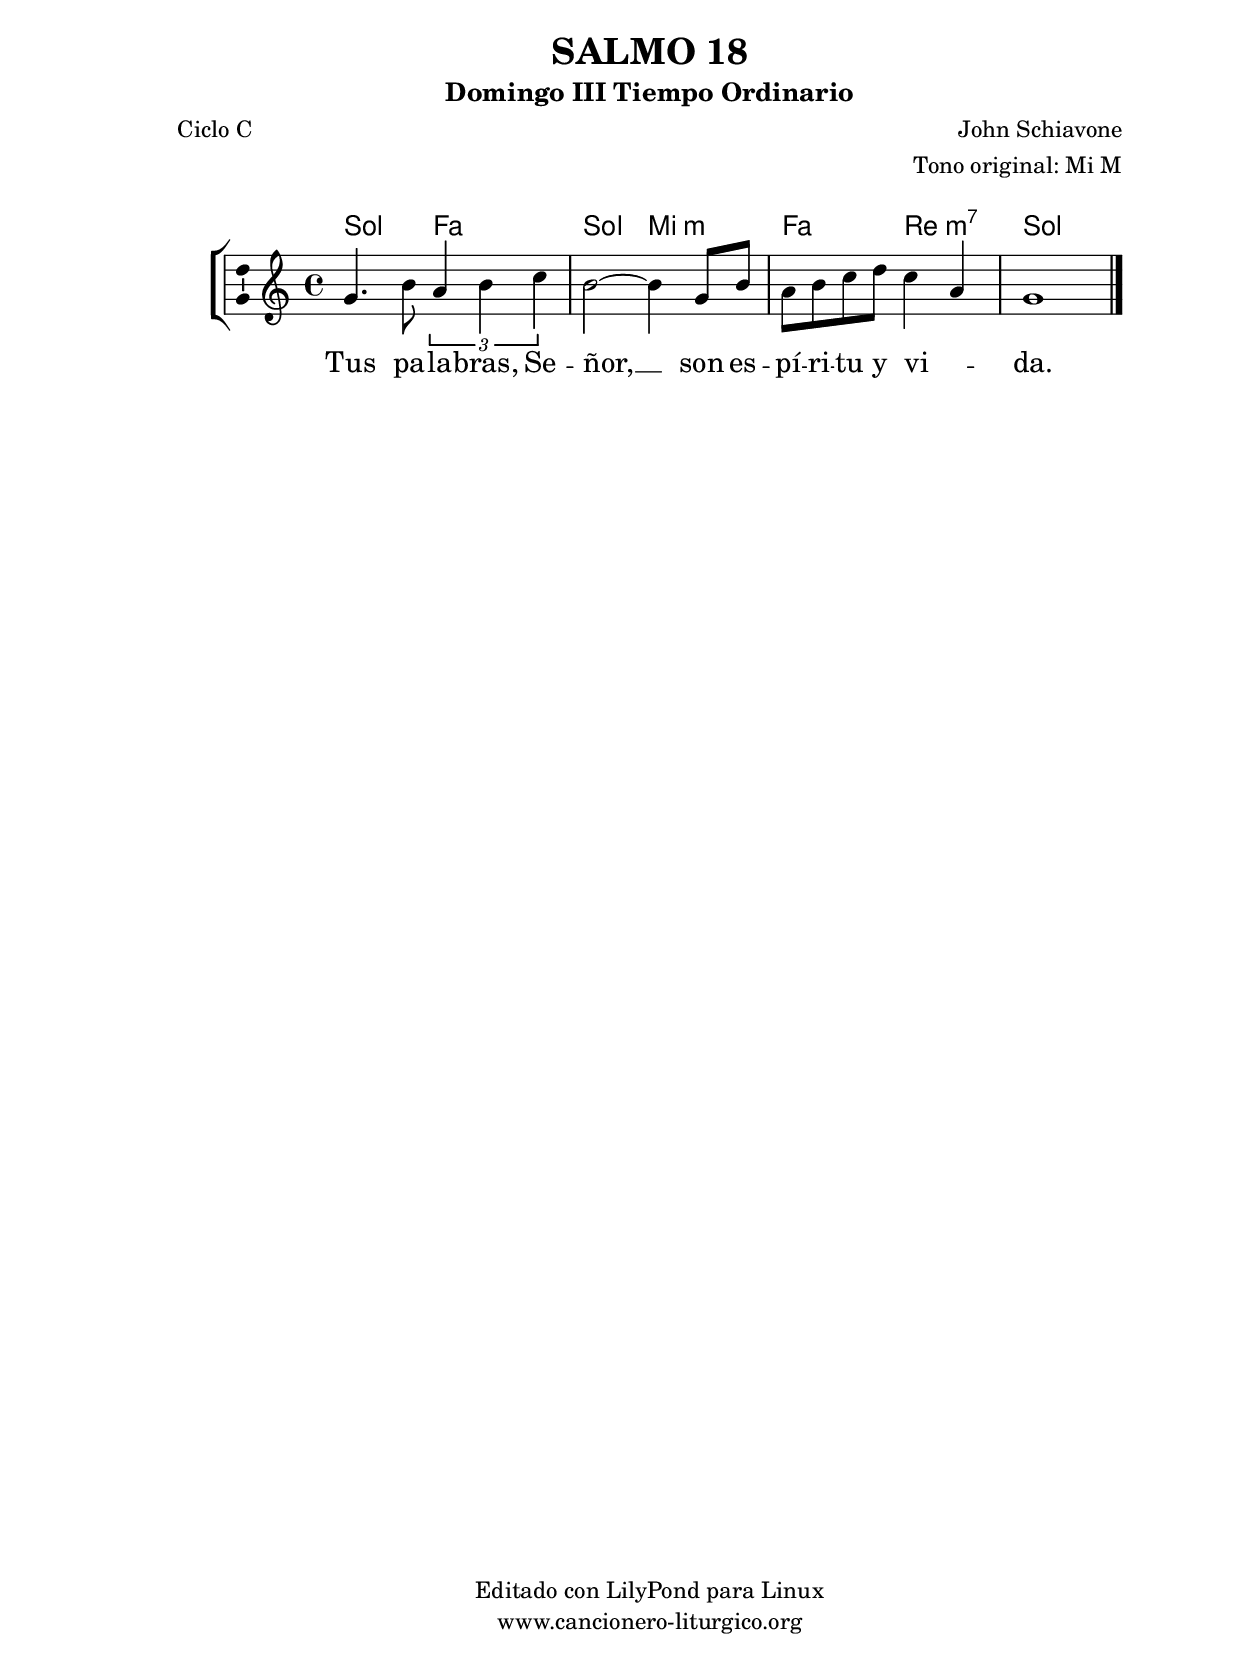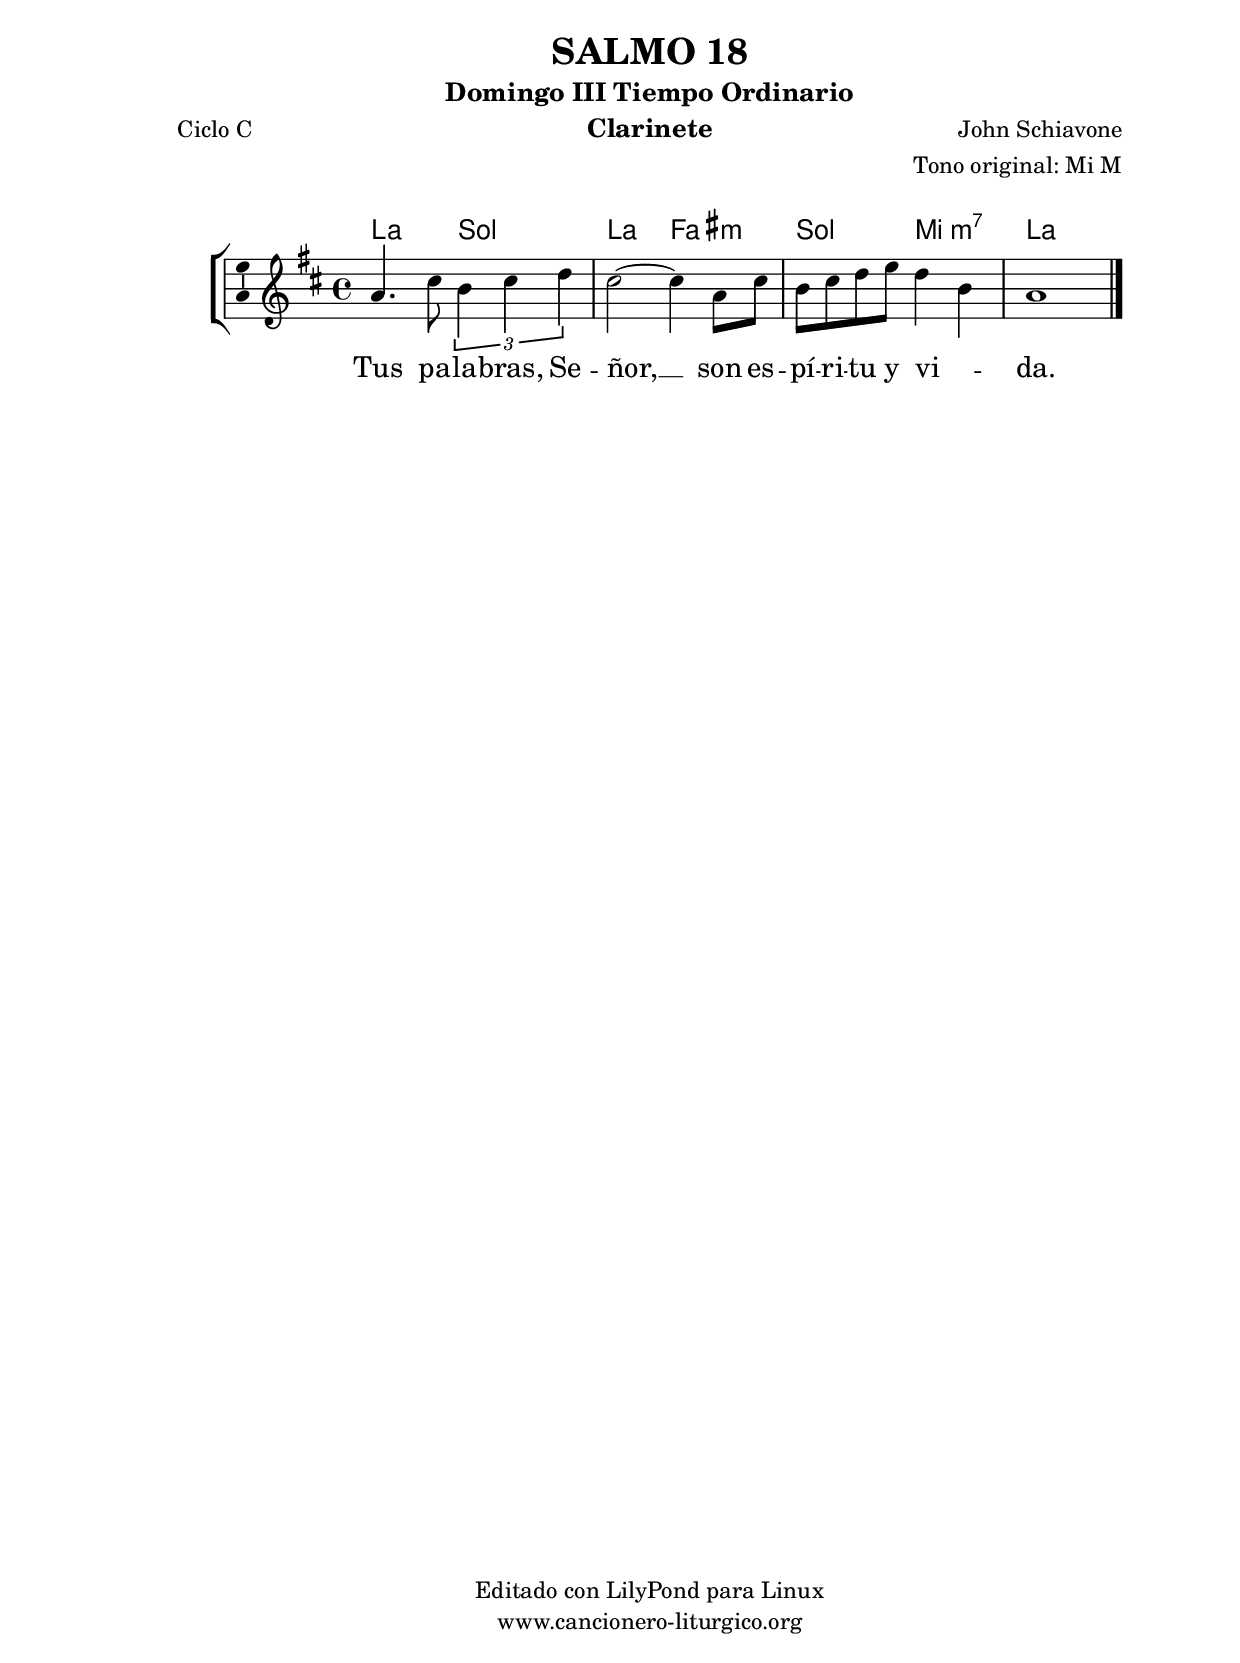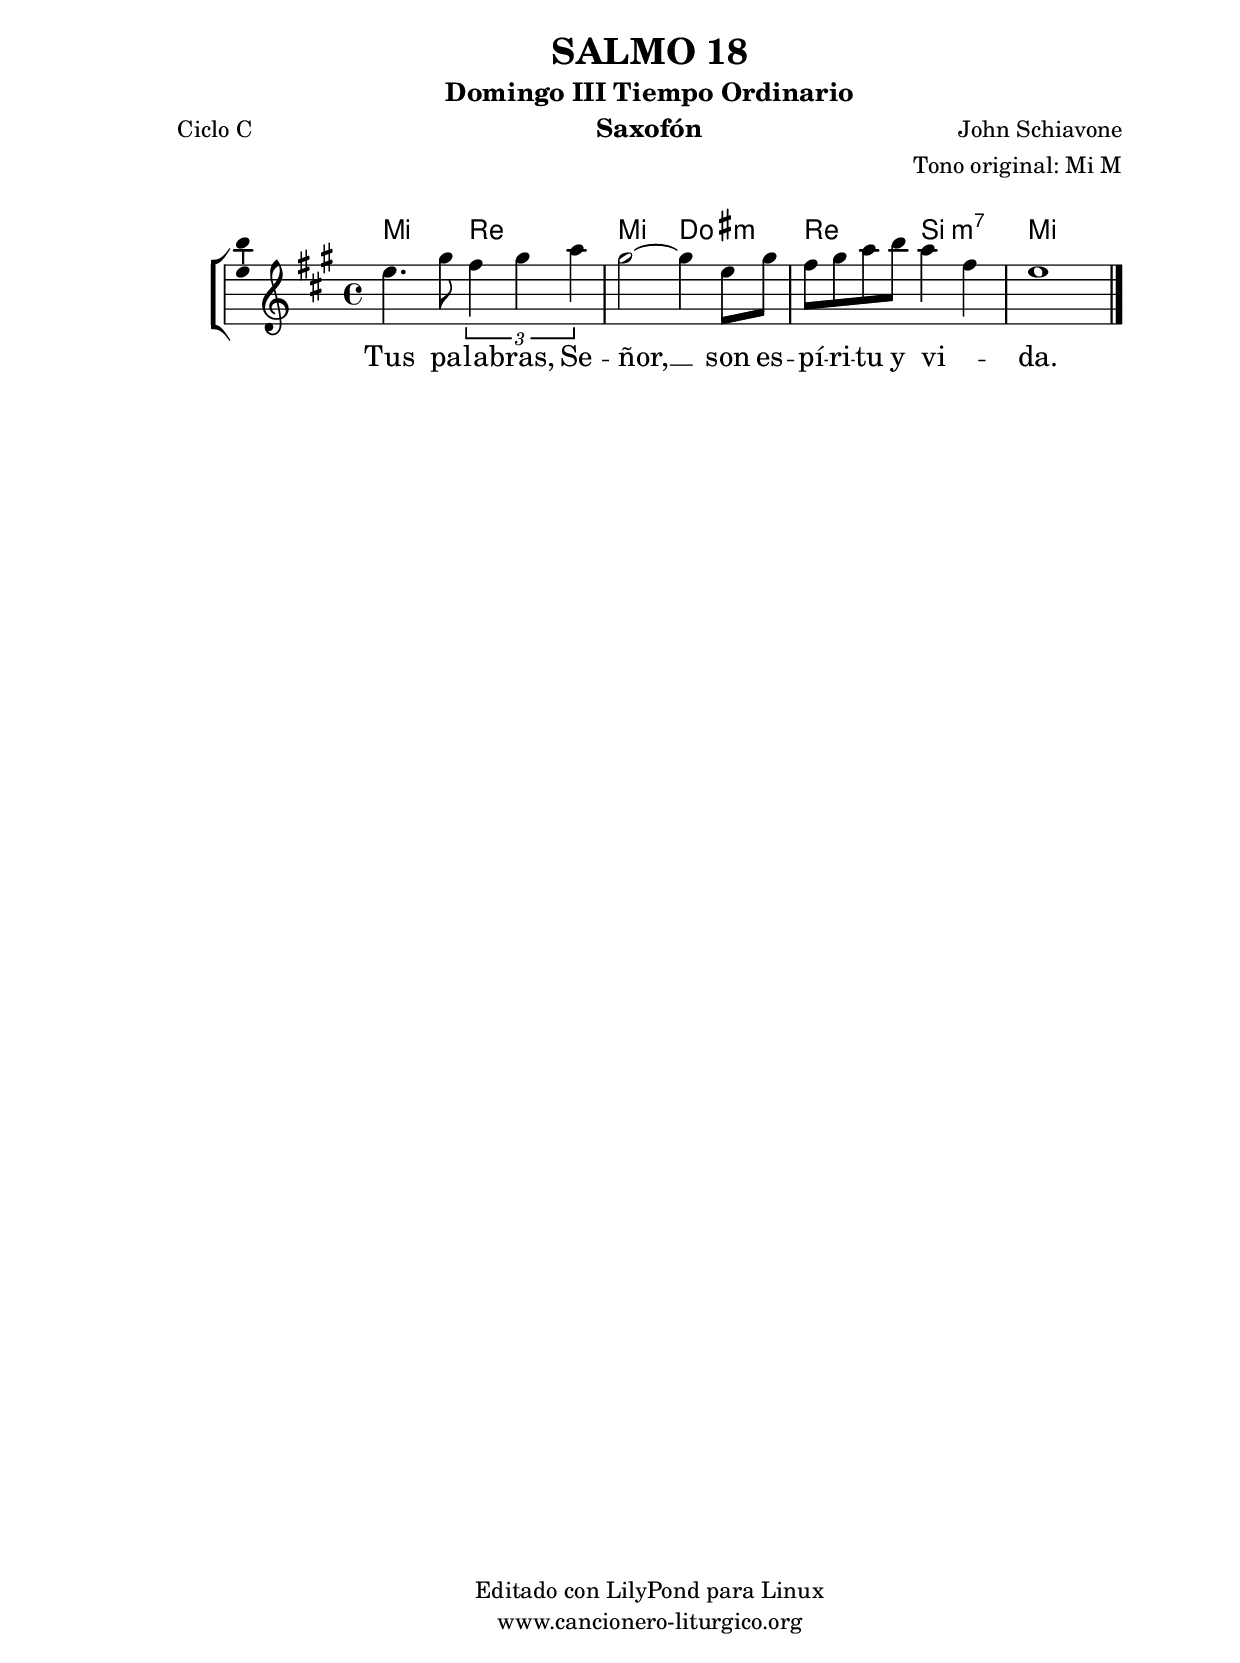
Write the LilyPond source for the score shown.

%
%para convertir .midi en .wav:
%timidity filename.midi -Ow -o finename.wav
%
%
%Para convertir de .wav a .mp3:
%lame -h -m j filename.wav
%
%
%para escuchar el midi:
%timidity nombrefichero.midi
%


%versión de lilypond para la que se ha escrito esta partitura:
\version "2.16.0"

	%Tamaño papel
	#(set-default-paper-size "a4")
	%Tamaño partitura
	#(set-global-staff-size 20)
	%No responde al pulsar sobre una nota
	#(ly:set-option 'point-and-click #f)

%parámetros del encabezamiento:
\header {
	title = "SALMO 18"
	subtitle = "Domingo III Tiempo Ordinario"
	composer = "John Schiavone"
	poet = "Ciclo C"
	meter = ""
	arranger = "Tono original: Mi M"
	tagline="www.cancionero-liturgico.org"
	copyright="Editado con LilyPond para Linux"
	tiempo = "Ordinario"
	usos = "Salmo"
	letra = "Tus palabras, Señor, son espíritu y vida."
	}

%parámetros asociados al papel:
\paper  {
	oddHeaderMarkup = \markup {\fill-line { \on-the-fly #not-first-page \fromproperty #'header:title \on-the-fly #not-first-page \fromproperty #'header:composer }}
	evenHeaderMarkup = \markup {\fill-line { \fromproperty #'header:composer \fromproperty #'header:title }}
	#(set-paper-size "a4")
	print-page-number = ##f
	first-page-number = 1
	print-first-page-number = ##f
%	head-separation = 3.0 \cm
	top-margin = 2.0 \cm
	bottom-margin = 0.5\cm
%%%	bottom-margin = -1.0\cm
	left-margin = 3.0 \cm
	line-width = 16.0 \cm 
	indent = 8\mm
	interscoreline = 2.\mm
	between-system-space = 15\mm
%	para que las partituras no llenen la hoja:
	ragged-bottom = ##t
%	idem para la última hoja:
	ragged-last-bottom = ##f
%	para que las partituras llenen el ancho del papel:
	ragged-last = ##f
	after-title-space = 2.5 \cm
%page-count=1
%system-count=8

	%Flexible Vertical Spacing
%	markup-markup-spacing =
%	#'((basic-distance . 15) (minimum-distance . 15) (padding . 3))
	markup-system-spacing =
	#'((basic-distance . 15) (minimum-distance . 15) (padding . 3))
	system-system-spacing =
	#'((basic-distance . 15) (minimum-distance . 15) (padding . 3))
	score-system-spacing =
	#'((basic-distance . 15) (minimum-distance . 15) (padding . 5))
%	top-system-spacing = % header
%	#'((basic-distance . 8) (minimum-distance . 0) (padding . 3))
%	top-markup-spacing =
%	#'((basic-distance . 20) (minimum-distance . 20) (padding . 3))
	last-bottom-spacing = % footer
	#'((basic-distance . 5) (minimum-distance . 5) (padding . 3))
%	score-markup-spacing =
%	#'((basic-distance . 16) (minimum-distance . 13) (padding . 3))

	}


%parámetros que afectan a toda la partitura:
global =  {
	%clave de sol (G):
	\clef G
	%armadura:
	\transpose e g
	\key a \major
	\tempo 4=80
	\set Score.tempoHideNote = ##t
	}


acordes = {
	\italianChords
	\chordmode {
	\transpose e g
{
e2 d e cis:m d4 d b2:m7 e1
	}
	}
}


melodia = 
	\transpose e g
{
	\relative c'{
	\time 4/4

e4. gis8 \times 2/3 { fis4 gis a }
gis2~gis4 e8 gis
fis8 gis a b a4 fis
e1

	\bar "|."
	}
	}


texto = \lyricmode {
Tus pa -- la -- bras, Se -- ñor, __ son es -- pí -- ri -- tu y vi -- _ da.
	}


acordesStaff = \context ChordNames = acordesStaff <<
	\set chordChanges = ##t
	\acordes
	>>


vozStaff = \context Voice = vozStaff
\with {\consists "Ambitus_engraver"}
<<
%	\set Staff.instrumentName = ""
%	\set Staff.shortInstrumentName = ""
%	\set Staff.midiInstrument = #"clarinet"
%	\set Staff.midiInstrument = #"cello"
%	\set Staff.midiInstrument = #"flute"
	\set Staff.midiInstrument = #"electric guitar (jazz)"
%	\set Staff.midiInstrument = #"english horn"
%	\set Staff.midiInstrument = #"violin"
%	\set Staff.midiInstrument = #"glockenspiel"
	\set Staff.midiMinimumVolume = #0.7
	\set Staff.midiMaximumVolume = #0.9
	\global
	\melodia
	>>


textoStaff = \context Lyrics = textoStaff <<
	\lyricsto vozStaff \texto
	>>

\book {
	\score {
		\context ChoirStaff {
			\override StaffGroup.SystemStartBracket #'collapse-height = #1
			\override Score.SystemStartBar #'collapse-height = #1
			<<
			\acordesStaff
			\vozStaff
			\textoStaff
			>>
			}
		\layout {
	    		\context {
				\Lyrics
				\override LyricText #'font-size = #2
				}
	   		 \context {
				\Score
				%fontSize = #3
				\override StaffSymbol #'staff-space = #(magstep +3)
				%\override Beam #'thickness = #0.55
				%\override SpacingSpanner #'spacing-increment = #1.0
				%\override Slur #'height-limit = #1.5
				}
			}
		}
	\score {
		\unfoldRepeats
		\context ChoirStaff {
			<<
			\acordesStaff
			\vozStaff
			>>
			}
		\midi {
	  		\context {
	  			\Score
				tempoWholesPerMinute = #(ly:make-moment 70 4)
				}
			}
		}
	}

%Partitura para clarinete
#(define output-suffix "C")
\book {
	\header{
		instrument = "Clarinete"
		}
	\score {
		\context ChoirStaff {
			\override StaffGroup.SystemStartBracket #'collapse-height = #1
			\override Score.SystemStartBar #'collapse-height = #1
\transpose c d
			<<
			\acordesStaff
			\vozStaff
			\textoStaff
			>>
			}
		\layout {
	    		\context {
				\Lyrics
				\override LyricText #'font-size = #2
				}
	   		 \context {
				\Score
				%fontSize = #3
				\override StaffSymbol #'staff-space = #(magstep +3)
				%\override Beam #'thickness = #0.55
				%\override SpacingSpanner #'spacing-increment = #1.0
				%\override Slur #'height-limit = #1.5
				}
			}
		}
	}

%Partitura para saxofón
#(define output-suffix "S")
\book {
	\header{
		instrument = "Saxofón"
		}
	\score {
		\context ChoirStaff {
			\override StaffGroup.SystemStartBracket #'collapse-height = #1
			\override Score.SystemStartBar #'collapse-height = #1
\transpose c a
			<<
			\acordesStaff
			\vozStaff
			\textoStaff
			>>
			}
		\layout {
	    		\context {
				\Lyrics
				\override LyricText #'font-size = #2
				}
	   		 \context {
				\Score
				%fontSize = #3
				\override StaffSymbol #'staff-space = #(magstep +3)
				%\override Beam #'thickness = #0.55
				%\override SpacingSpanner #'spacing-increment = #1.0
				%\override Slur #'height-limit = #1.5
				}
			}
		}
	}

